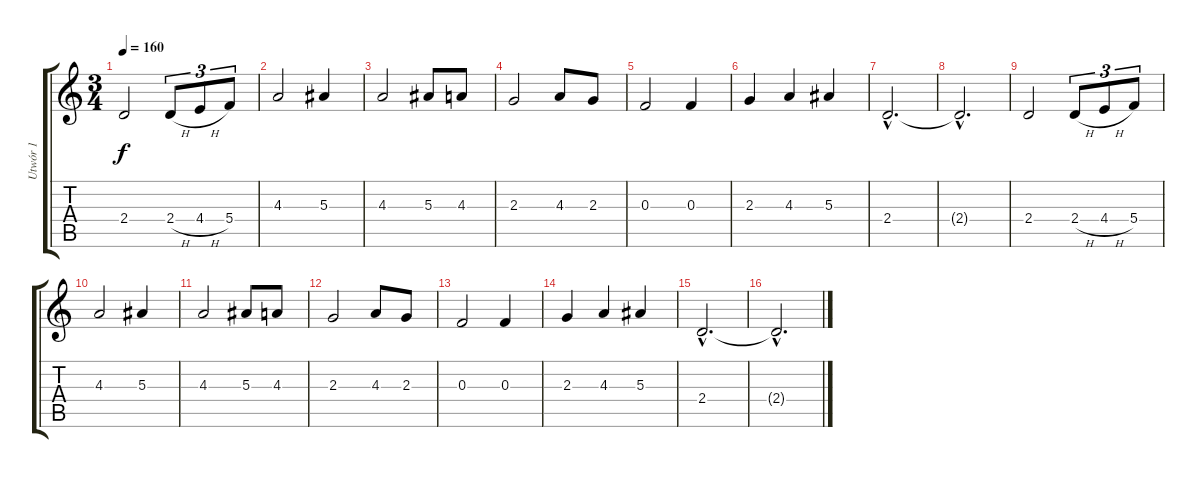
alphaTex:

\track ("Utwór 1" "Utwór 1") {instrument acousticguitarsteel}
\staff {score tabs}
\tuning (D4 A3 F3 C3 G2 D2) {hide}
\ts (3 4)
\tempo 160
\clef g2
\ks c
2.4.2{dy f instrument acousticguitarsteel} 2.4{h}.8{tu (3 2)} 4.4{h}.8{tu (3 2)} 5.4.8{tu (3 2)} |
4.3.2 5.3.4 |
4.3.2 5.3.8 4.3.8 |
2.3.2 4.3.8 2.3.8 |
0.3.2 0.3.4 |
2.3.4 4.3.4 5.3.4 |
2.4{hac}.2{d} |
2.4{hac t}.2{d} |
2.4.2 2.4{h}.8{tu (3 2)} 4.4{h}.8{tu (3 2)} 5.4.8{tu (3 2)} |
4.3.2 5.3.4 |
4.3.2 5.3.8 4.3.8 |
2.3.2 4.3.8 2.3.8 |
0.3.2 0.3.4 |
2.3.4 4.3.4 5.3.4 |
2.4{hac}.2{d} |
2.4{hac t}.2{d}
